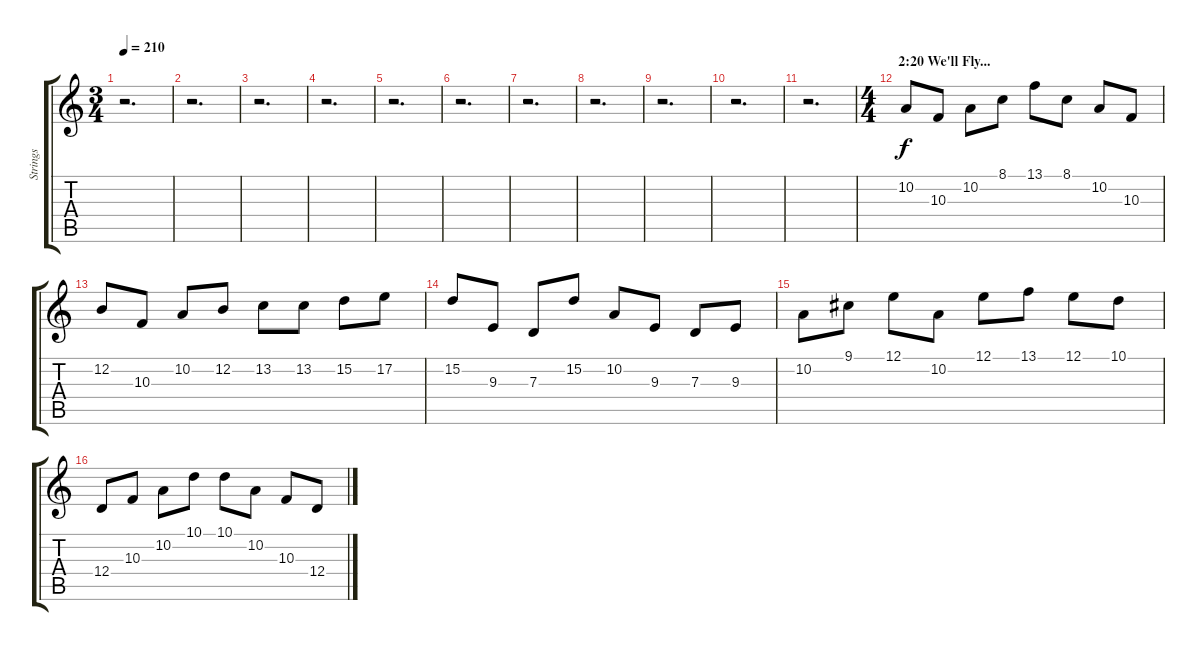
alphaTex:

\track ("Strings" "Strings") {instrument stringensemble1}
\staff {score tabs}
\tuning (E4 B3 G3 D3 A2 E2) {hide}
\ts (3 4)
\tempo 210
\clef g2
\ks c
r.2{d dy f} |
r.2{d} |
r.2{d} |
r.2{d} |
r.2{d} |
r.2{d} |
r.2{d} |
r.2{d} |
r.2{d} |
r.2{d} |
r.2{d} |
\ts (4 4)
\section ("" "2:20 We'll Fly...")
10.2.8 10.3.8 10.2.8 8.1.8 13.1.8 8.1.8 10.2.8 10.3.8 |
12.2.8 10.3.8 10.2.8 12.2.8 13.2.8 13.2.8 15.2.8 17.2.8 |
15.2.8 9.3.8 7.3.8 15.2.8 10.2.8 9.3.8 7.3.8 9.3.8 |
10.2.8 9.1.8 12.1.8 10.2.8 12.1.8 13.1.8 12.1.8 10.1.8 |
12.4.8 10.3.8 10.2.8 10.1.8 10.1.8 10.2.8 10.3.8 12.4.8
